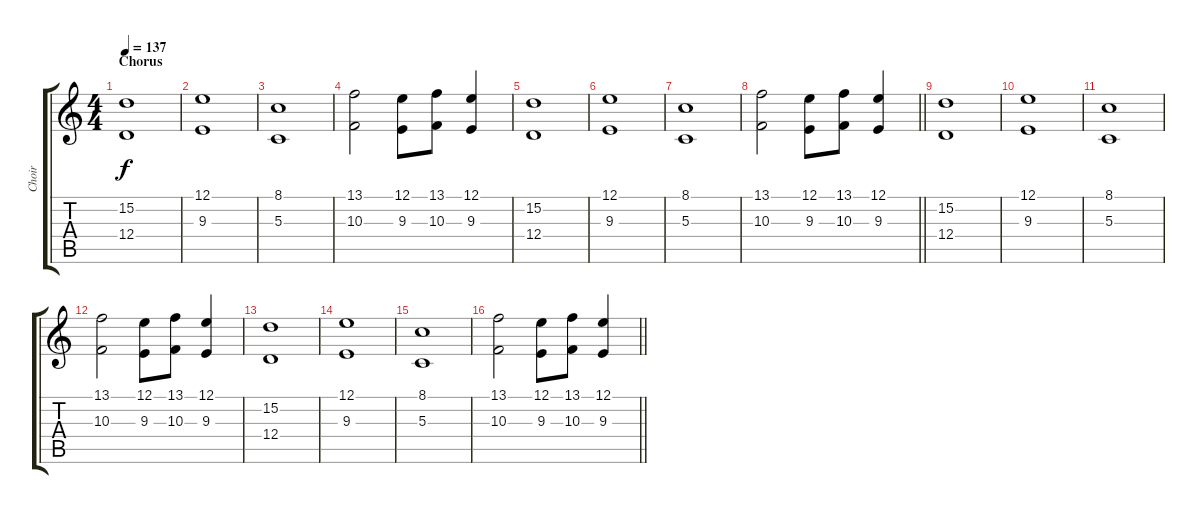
\track ("Choir" "Choir") {instrument pad4choir}
\staff {score tabs}
\tuning (E4 B3 G3 D3 A2 E2) {hide}
\ts (4 4)
\section ("" "Chorus")
\tempo 137
\clef g2
\ks c
(15.2 12.4).1{dy f} |
(12.1 9.3).1 |
(8.1 5.3).1 |
(13.1 10.3).2 (12.1 9.3).8 (13.1 10.3).8 (12.1 9.3).4 |
(15.2 12.4).1 |
(12.1 9.3).1 |
(8.1 5.3).1 |
\barLineRight lightlight
(13.1 10.3).2 (12.1 9.3).8 (13.1 10.3).8 (12.1 9.3).4 |
(15.2 12.4).1 |
(12.1 9.3).1 |
(8.1 5.3).1 |
(13.1 10.3).2 (12.1 9.3).8 (13.1 10.3).8 (12.1 9.3).4 |
(15.2 12.4).1 |
(12.1 9.3).1 |
(8.1 5.3).1 |
\barLineRight lightlight
(13.1 10.3).2 (12.1 9.3).8 (13.1 10.3).8 (12.1 9.3).4
